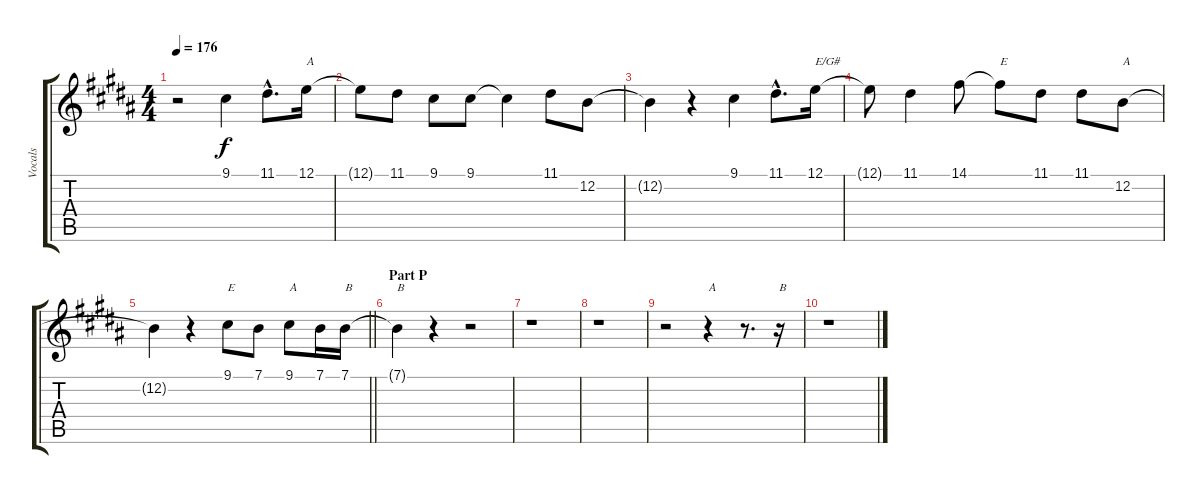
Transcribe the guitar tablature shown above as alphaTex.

\track ("Vocals" "Vocals") {instrument trumpet}
\staff {score tabs}
\tuning (E4 B3 G3 D3 A2 E2) {hide}
\ts (4 4)
\tempo 176
\clef g2
\ks b
r.2{dy f} 9.1.4 11.1{hac}.8{d} 12.1.16{txt "A"} |
12.1{t}.8 11.1.8 9.1.8 9.1.8 9.1{t}.4 11.1.8 12.2.8 |
12.2{t}.4 r.4 9.1.4 11.1{hac}.8{d} 12.1.16{txt "E/G#"} |
12.1{t}.8 11.1.4 14.1.8 14.1{t}.8{txt "E"} 11.1.8 11.1.8 12.2.8{txt "A"} |
\barLineRight lightlight
12.2{t}.4 r.4 9.1.8{txt "E"} 7.1.8 9.1.8{txt "A"} 7.1.16 7.1.16{txt "B"} |
\section ("" "Part P")
7.1{t}.4{txt "B"} r.4 r.2 |
r.1 |
r.1 |
r.2 r.4{txt "A"} r.8{d} r.16{txt "B"} |
r.1
